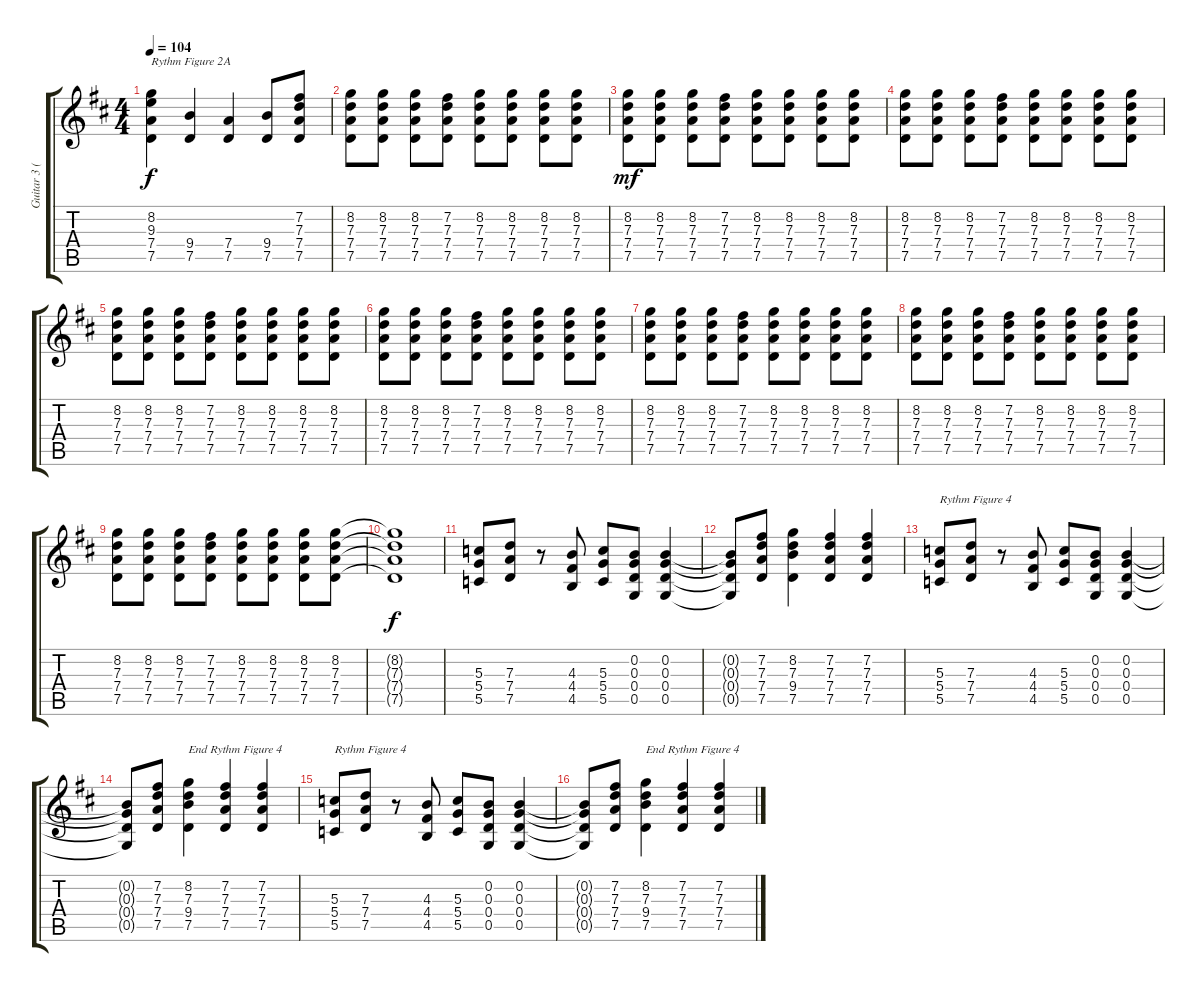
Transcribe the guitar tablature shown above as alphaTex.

\track ("Guitar 3 (Rythm)" "Guitar 3 (") {instrument electricguitarclean}
\staff {score tabs}
\tuning (D4 B3 G3 D3 G2 D2) {hide}
\ts (4 4)
\tempo 104
\clef g2
\ks d
(8.2 9.3 7.4 7.5).4{txt "Rythm Figure 2A" dy f} (9.4 7.5).4 (7.4 7.5).4 (9.4 7.5).8 (7.2 7.3 7.4 7.5).8 |
(8.2 7.3 7.4 7.5).8 (8.2 7.3 7.4 7.5).8 (8.2 7.3 7.4 7.5).8 (7.2 7.3 7.4 7.5).8 (8.2 7.3 7.4 7.5).8 (8.2 7.3 7.4 7.5).8 (8.2 7.3 7.4 7.5).8 (8.2 7.3 7.4 7.5).8 |
(8.2 7.3 7.4 7.5).8{dy mf} (8.2 7.3 7.4 7.5).8 (8.2 7.3 7.4 7.5).8 (7.2 7.3 7.4 7.5).8 (8.2 7.3 7.4 7.5).8 (8.2 7.3 7.4 7.5).8 (8.2 7.3 7.4 7.5).8 (8.2 7.3 7.4 7.5).8 |
(8.2 7.3 7.4 7.5).8 (8.2 7.3 7.4 7.5).8 (8.2 7.3 7.4 7.5).8 (7.2 7.3 7.4 7.5).8 (8.2 7.3 7.4 7.5).8 (8.2 7.3 7.4 7.5).8 (8.2 7.3 7.4 7.5).8 (8.2 7.3 7.4 7.5).8 |
(8.2 7.3 7.4 7.5).8 (8.2 7.3 7.4 7.5).8 (8.2 7.3 7.4 7.5).8 (7.2 7.3 7.4 7.5).8 (8.2 7.3 7.4 7.5).8 (8.2 7.3 7.4 7.5).8 (8.2 7.3 7.4 7.5).8 (8.2 7.3 7.4 7.5).8 |
(8.2 7.3 7.4 7.5).8 (8.2 7.3 7.4 7.5).8 (8.2 7.3 7.4 7.5).8 (7.2 7.3 7.4 7.5).8 (8.2 7.3 7.4 7.5).8 (8.2 7.3 7.4 7.5).8 (8.2 7.3 7.4 7.5).8 (8.2 7.3 7.4 7.5).8 |
(8.2 7.3 7.4 7.5).8 (8.2 7.3 7.4 7.5).8 (8.2 7.3 7.4 7.5).8 (7.2 7.3 7.4 7.5).8 (8.2 7.3 7.4 7.5).8 (8.2 7.3 7.4 7.5).8 (8.2 7.3 7.4 7.5).8 (8.2 7.3 7.4 7.5).8 |
(8.2 7.3 7.4 7.5).8 (8.2 7.3 7.4 7.5).8 (8.2 7.3 7.4 7.5).8 (7.2 7.3 7.4 7.5).8 (8.2 7.3 7.4 7.5).8 (8.2 7.3 7.4 7.5).8 (8.2 7.3 7.4 7.5).8 (8.2 7.3 7.4 7.5).8 |
(8.2 7.3 7.4 7.5).8 (8.2 7.3 7.4 7.5).8 (8.2 7.3 7.4 7.5).8 (7.2 7.3 7.4 7.5).8 (8.2 7.3 7.4 7.5).8 (8.2 7.3 7.4 7.5).8 (8.2 7.3 7.4 7.5).8 (8.2 7.3 7.4 7.5).8 |
(8.2{t} 7.3{t} 7.4{t} 7.5{t}).1{dy f} |
(5.3 5.4 5.5).8 (7.3 7.4 7.5).8 r.8 (4.3 4.4 4.5).8 (5.3 5.4 5.5).8 (0.2 0.3 0.4 0.5).8 (0.2 0.3 0.4 0.5).4 |
(0.2{t} 0.3{t} 0.4{t} 0.5{t}).8 (7.2 7.3 7.4 7.5).8 (8.2 7.3 9.4 7.5).4 (7.2 7.3 7.4 7.5).4 (7.2 7.3 7.4 7.5).4 |
(5.3 5.4 5.5).8{txt "Rythm Figure 4"} (7.3 7.4 7.5).8 r.8 (4.3 4.4 4.5).8 (5.3 5.4 5.5).8 (0.2 0.3 0.4 0.5).8 (0.2 0.3 0.4 0.5).4 |
(0.2{t} 0.3{t} 0.4{t} 0.5{t}).8 (7.2 7.3 7.4 7.5).8 (8.2 7.3 9.4 7.5).4{txt "End Rythm Figure 4"} (7.2 7.3 7.4 7.5).4 (7.2 7.3 7.4 7.5).4 |
(5.3 5.4 5.5).8{txt "Rythm Figure 4"} (7.3 7.4 7.5).8 r.8 (4.3 4.4 4.5).8 (5.3 5.4 5.5).8 (0.2 0.3 0.4 0.5).8 (0.2 0.3 0.4 0.5).4 |
(0.2{t} 0.3{t} 0.4{t} 0.5{t}).8 (7.2 7.3 7.4 7.5).8 (8.2 7.3 9.4 7.5).4{txt "End Rythm Figure 4"} (7.2 7.3 7.4 7.5).4 (7.2 7.3 7.4 7.5).4
